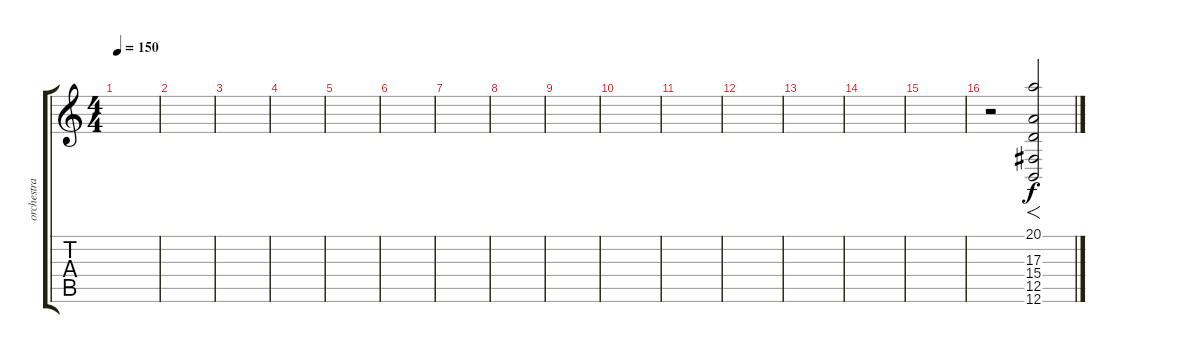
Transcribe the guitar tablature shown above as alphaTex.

\track ("orchestra" "orchestra") {instrument reversecymbal}
\staff {score tabs}
\tuning (Db4 Ab3 E3 B2 Gb2 B1) {hide}
\ts (4 4)
\tempo 150
\clef g2
\ks c
|
|
|
|
|
|
|
|
|
|
|
|
|
|
|
r.2 (20.1 17.3 15.4 12.5 12.6).2{f}
